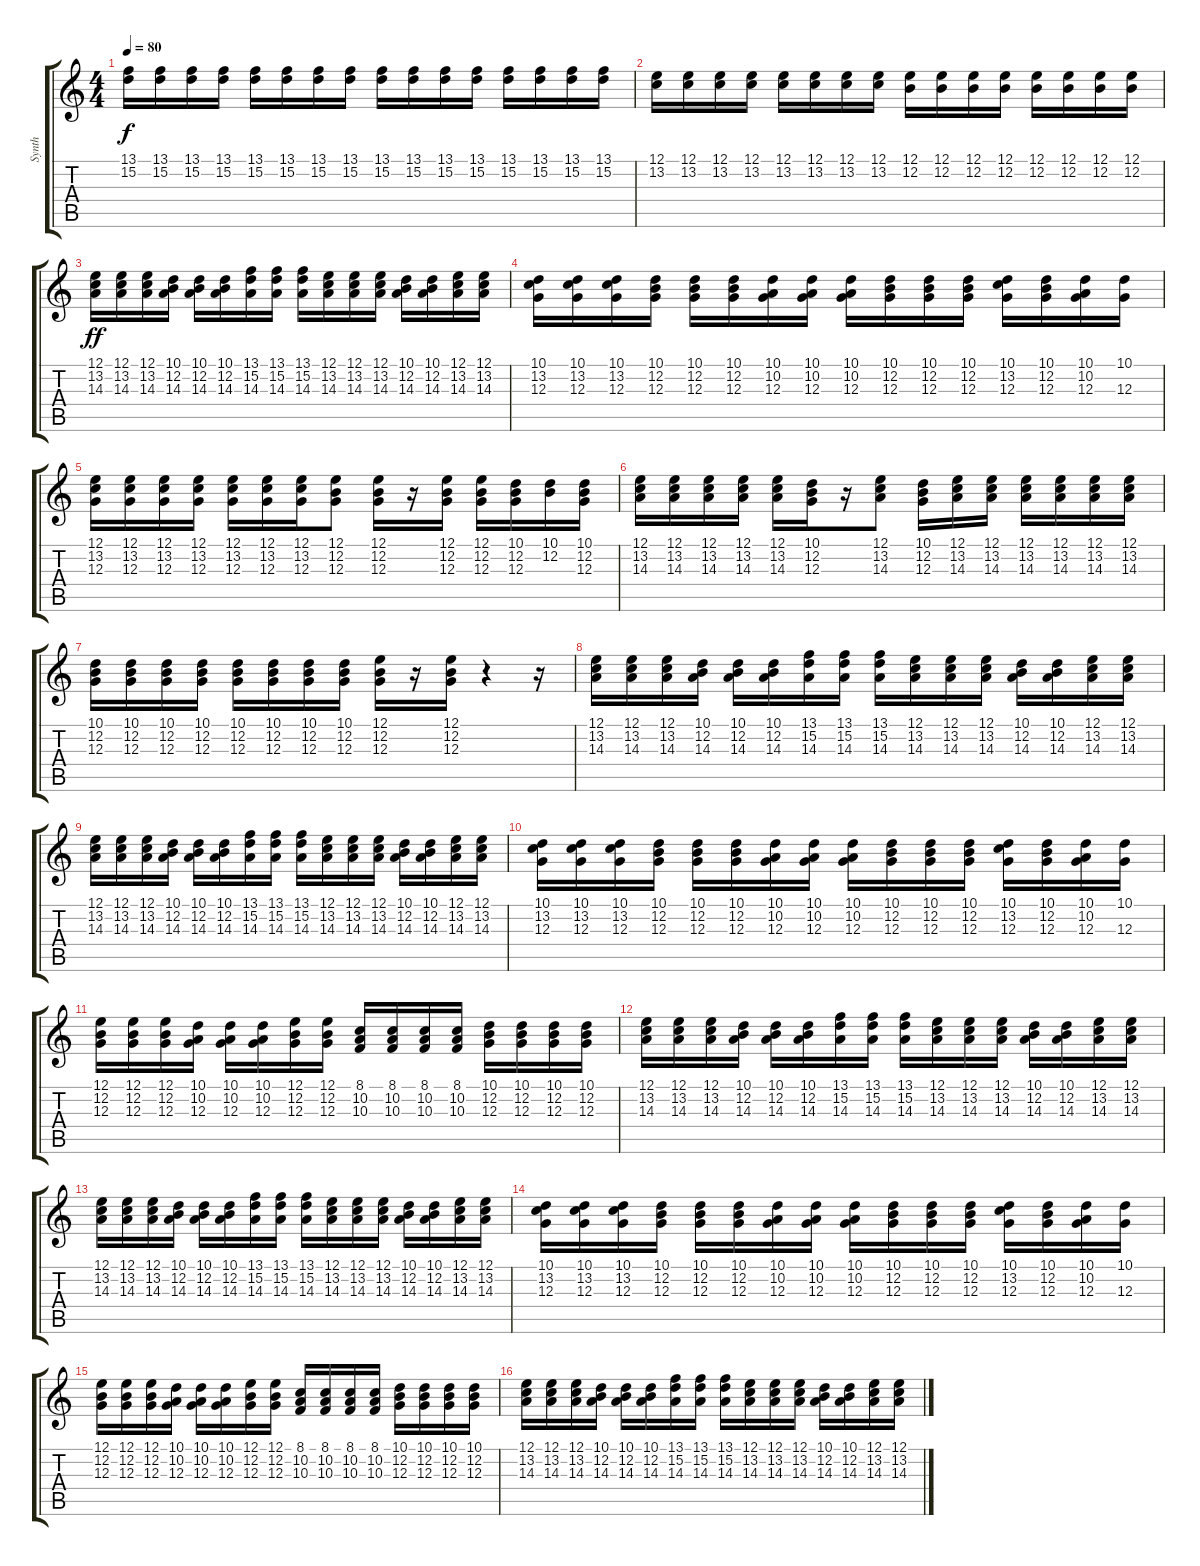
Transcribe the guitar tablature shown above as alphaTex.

\track ("Synth" "Synth") {instrument lead1square}
\staff {score tabs}
\tuning (E4 B3 G3 D3 A2 E2) {hide}
\ts (4 4)
\tempo 80
\clef g2
\ks c
(13.1 15.2).16{dy f} (13.1 15.2).16 (13.1 15.2).16 (13.1 15.2).16 (13.1 15.2).16 (13.1 15.2).16 (13.1 15.2).16 (13.1 15.2).16 (13.1 15.2).16 (13.1 15.2).16 (13.1 15.2).16 (13.1 15.2).16 (13.1 15.2).16 (13.1 15.2).16 (13.1 15.2).16 (13.1 15.2).16 |
(12.1 13.2).16 (12.1 13.2).16 (12.1 13.2).16 (12.1 13.2).16 (12.1 13.2).16 (12.1 13.2).16 (12.1 13.2).16 (12.1 13.2).16 (12.1 12.2).16 (12.1 12.2).16 (12.1 12.2).16 (12.1 12.2).16 (12.1 12.2).16 (12.1 12.2).16 (12.1 12.2).16 (12.1 12.2).16 |
(12.1 13.2 14.3).16{dy ff} (12.1 13.2 14.3).16 (12.1 13.2 14.3).16 (10.1 12.2 14.3).16 (10.1 12.2 14.3).16 (10.1 12.2 14.3).16 (13.1 15.2 14.3).16 (13.1 15.2 14.3).16 (13.1 15.2 14.3).16 (12.1 13.2 14.3).16 (12.1 13.2 14.3).16 (12.1 13.2 14.3).16 (10.1 12.2 14.3).16 (10.1 12.2 14.3).16 (12.1 13.2 14.3).16 (12.1 13.2 14.3).16 |
(10.1 13.2 12.3).16 (10.1 13.2 12.3).16 (10.1 13.2 12.3).16 (10.1 12.2 12.3).16 (10.1 12.2 12.3).16 (10.1 12.2 12.3).16 (10.1 10.2 12.3).16 (10.1 10.2 12.3).16 (10.1 10.2 12.3).16 (10.1 12.2 12.3).16 (10.1 12.2 12.3).16 (10.1 12.2 12.3).16 (10.1 13.2 12.3).16 (10.1 12.2 12.3).16 (10.1 10.2 12.3).16 (10.1 12.3).16 |
(12.1 13.2 12.3).16 (12.1 13.2 12.3).16 (12.1 13.2 12.3).16 (12.1 13.2 12.3).16 (12.1 13.2 12.3).16 (12.1 13.2 12.3).16 (12.1 13.2 12.3).16 (12.1 12.2 12.3).8 (12.1 12.2 12.3).16 r.16 (12.1 12.2 12.3).16 (12.1 12.2 12.3).16 (10.1 12.2 12.3).16 (10.1 12.2).16 (10.1 12.2 12.3).16 |
(12.1 13.2 14.3).16 (12.1 13.2 14.3).16 (12.1 13.2 14.3).16 (12.1 13.2 14.3).16 (12.1 13.2 14.3).16 (10.1 12.2 12.3).16 r.16 (12.1 13.2 14.3).8 (10.1 12.2 12.3).16 (12.1 13.2 14.3).16 (12.1 13.2 14.3).16 (12.1 13.2 14.3).16 (12.1 13.2 14.3).16 (12.1 13.2 14.3).16 (12.1 13.2 14.3).16 |
(10.1 12.2 12.3).16 (10.1 12.2 12.3).16 (10.1 12.2 12.3).16 (10.1 12.2 12.3).16 (10.1 12.2 12.3).16 (10.1 12.2 12.3).16 (10.1 12.2 12.3).16 (10.1 12.2 12.3).16 (12.1 12.2 12.3).16 r.16 (12.1 12.2 12.3).16 r.4 r.16 |
(12.1 13.2 14.3).16 (12.1 13.2 14.3).16 (12.1 13.2 14.3).16 (10.1 12.2 14.3).16 (10.1 12.2 14.3).16 (10.1 12.2 14.3).16 (13.1 15.2 14.3).16 (13.1 15.2 14.3).16 (13.1 15.2 14.3).16 (12.1 13.2 14.3).16 (12.1 13.2 14.3).16 (12.1 13.2 14.3).16 (10.1 12.2 14.3).16 (10.1 12.2 14.3).16 (12.1 13.2 14.3).16 (12.1 13.2 14.3).16 |
(12.1 13.2 14.3).16 (12.1 13.2 14.3).16 (12.1 13.2 14.3).16 (10.1 12.2 14.3).16 (10.1 12.2 14.3).16 (10.1 12.2 14.3).16 (13.1 15.2 14.3).16 (13.1 15.2 14.3).16 (13.1 15.2 14.3).16 (12.1 13.2 14.3).16 (12.1 13.2 14.3).16 (12.1 13.2 14.3).16 (10.1 12.2 14.3).16 (10.1 12.2 14.3).16 (12.1 13.2 14.3).16 (12.1 13.2 14.3).16 |
(10.1 13.2 12.3).16 (10.1 13.2 12.3).16 (10.1 13.2 12.3).16 (10.1 12.2 12.3).16 (10.1 12.2 12.3).16 (10.1 12.2 12.3).16 (10.1 10.2 12.3).16 (10.1 10.2 12.3).16 (10.1 10.2 12.3).16 (10.1 12.2 12.3).16 (10.1 12.2 12.3).16 (10.1 12.2 12.3).16 (10.1 13.2 12.3).16 (10.1 12.2 12.3).16 (10.1 10.2 12.3).16 (10.1 12.3).16 |
(12.1 12.2 12.3).16 (12.1 12.2 12.3).16 (12.1 12.2 12.3).16 (10.1 10.2 12.3).16 (10.1 10.2 12.3).16 (10.1 10.2 12.3).16 (12.1 12.2 12.3).16 (12.1 12.2 12.3).16 (8.1 10.2 10.3).16 (8.1 10.2 10.3).16 (8.1 10.2 10.3).16 (8.1 10.2 10.3).16 (10.1 12.2 12.3).16 (10.1 12.2 12.3).16 (10.1 12.2 12.3).16 (10.1 12.2 12.3).16 |
(12.1 13.2 14.3).16 (12.1 13.2 14.3).16 (12.1 13.2 14.3).16 (10.1 12.2 14.3).16 (10.1 12.2 14.3).16 (10.1 12.2 14.3).16 (13.1 15.2 14.3).16 (13.1 15.2 14.3).16 (13.1 15.2 14.3).16 (12.1 13.2 14.3).16 (12.1 13.2 14.3).16 (12.1 13.2 14.3).16 (10.1 12.2 14.3).16 (10.1 12.2 14.3).16 (12.1 13.2 14.3).16 (12.1 13.2 14.3).16 |
(12.1 13.2 14.3).16 (12.1 13.2 14.3).16 (12.1 13.2 14.3).16 (10.1 12.2 14.3).16 (10.1 12.2 14.3).16 (10.1 12.2 14.3).16 (13.1 15.2 14.3).16 (13.1 15.2 14.3).16 (13.1 15.2 14.3).16 (12.1 13.2 14.3).16 (12.1 13.2 14.3).16 (12.1 13.2 14.3).16 (10.1 12.2 14.3).16 (10.1 12.2 14.3).16 (12.1 13.2 14.3).16 (12.1 13.2 14.3).16 |
(10.1 13.2 12.3).16 (10.1 13.2 12.3).16 (10.1 13.2 12.3).16 (10.1 12.2 12.3).16 (10.1 12.2 12.3).16 (10.1 12.2 12.3).16 (10.1 10.2 12.3).16 (10.1 10.2 12.3).16 (10.1 10.2 12.3).16 (10.1 12.2 12.3).16 (10.1 12.2 12.3).16 (10.1 12.2 12.3).16 (10.1 13.2 12.3).16 (10.1 12.2 12.3).16 (10.1 10.2 12.3).16 (10.1 12.3).16 |
(12.1 12.2 12.3).16 (12.1 12.2 12.3).16 (12.1 12.2 12.3).16 (10.1 10.2 12.3).16 (10.1 10.2 12.3).16 (10.1 10.2 12.3).16 (12.1 12.2 12.3).16 (12.1 12.2 12.3).16 (8.1 10.2 10.3).16 (8.1 10.2 10.3).16 (8.1 10.2 10.3).16 (8.1 10.2 10.3).16 (10.1 12.2 12.3).16 (10.1 12.2 12.3).16 (10.1 12.2 12.3).16 (10.1 12.2 12.3).16 |
(12.1 13.2 14.3).16 (12.1 13.2 14.3).16 (12.1 13.2 14.3).16 (10.1 12.2 14.3).16 (10.1 12.2 14.3).16 (10.1 12.2 14.3).16 (13.1 15.2 14.3).16 (13.1 15.2 14.3).16 (13.1 15.2 14.3).16 (12.1 13.2 14.3).16 (12.1 13.2 14.3).16 (12.1 13.2 14.3).16 (10.1 12.2 14.3).16 (10.1 12.2 14.3).16 (12.1 13.2 14.3).16 (12.1 13.2 14.3).16
